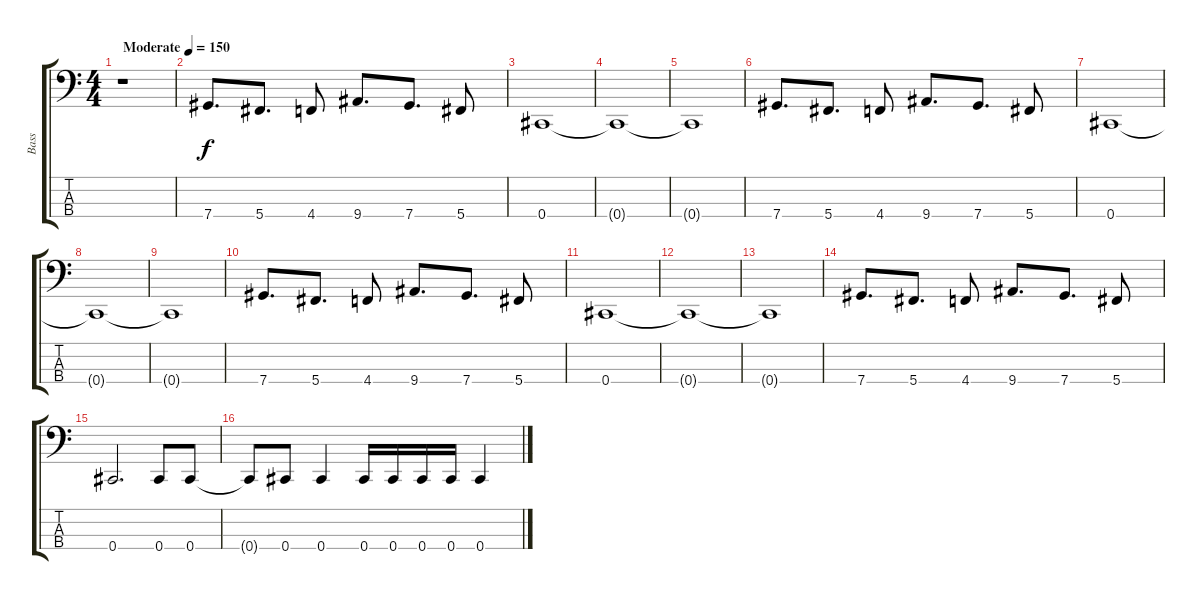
\track ("Bass" "Bass") {instrument electricbasspick}
\staff {score tabs}
\tuning (Gb2 Db2 Ab1 Db1) {hide}
\ts (4 4)
\tempo (150 "Moderate")
\clef f4
\ks c
r.1{dy f instrument electricbasspick} |
7.4.8{d} 5.4.8{d} 4.4.8 9.4.8{d} 7.4.8{d} 5.4.8 |
0.4.1 |
0.4{t}.1 |
0.4{t}.1 |
7.4.8{d} 5.4.8{d} 4.4.8 9.4.8{d} 7.4.8{d} 5.4.8 |
0.4.1 |
0.4{t}.1 |
0.4{t}.1 |
7.4.8{d} 5.4.8{d} 4.4.8 9.4.8{d} 7.4.8{d} 5.4.8 |
0.4.1 |
0.4{t}.1 |
0.4{t}.1 |
7.4.8{d} 5.4.8{d} 4.4.8 9.4.8{d} 7.4.8{d} 5.4.8 |
0.4.2{d} 0.4.8 0.4.8 |
0.4{t}.8 0.4.8 0.4.4 0.4.16 0.4.16 0.4.16 0.4.16 0.4.4
